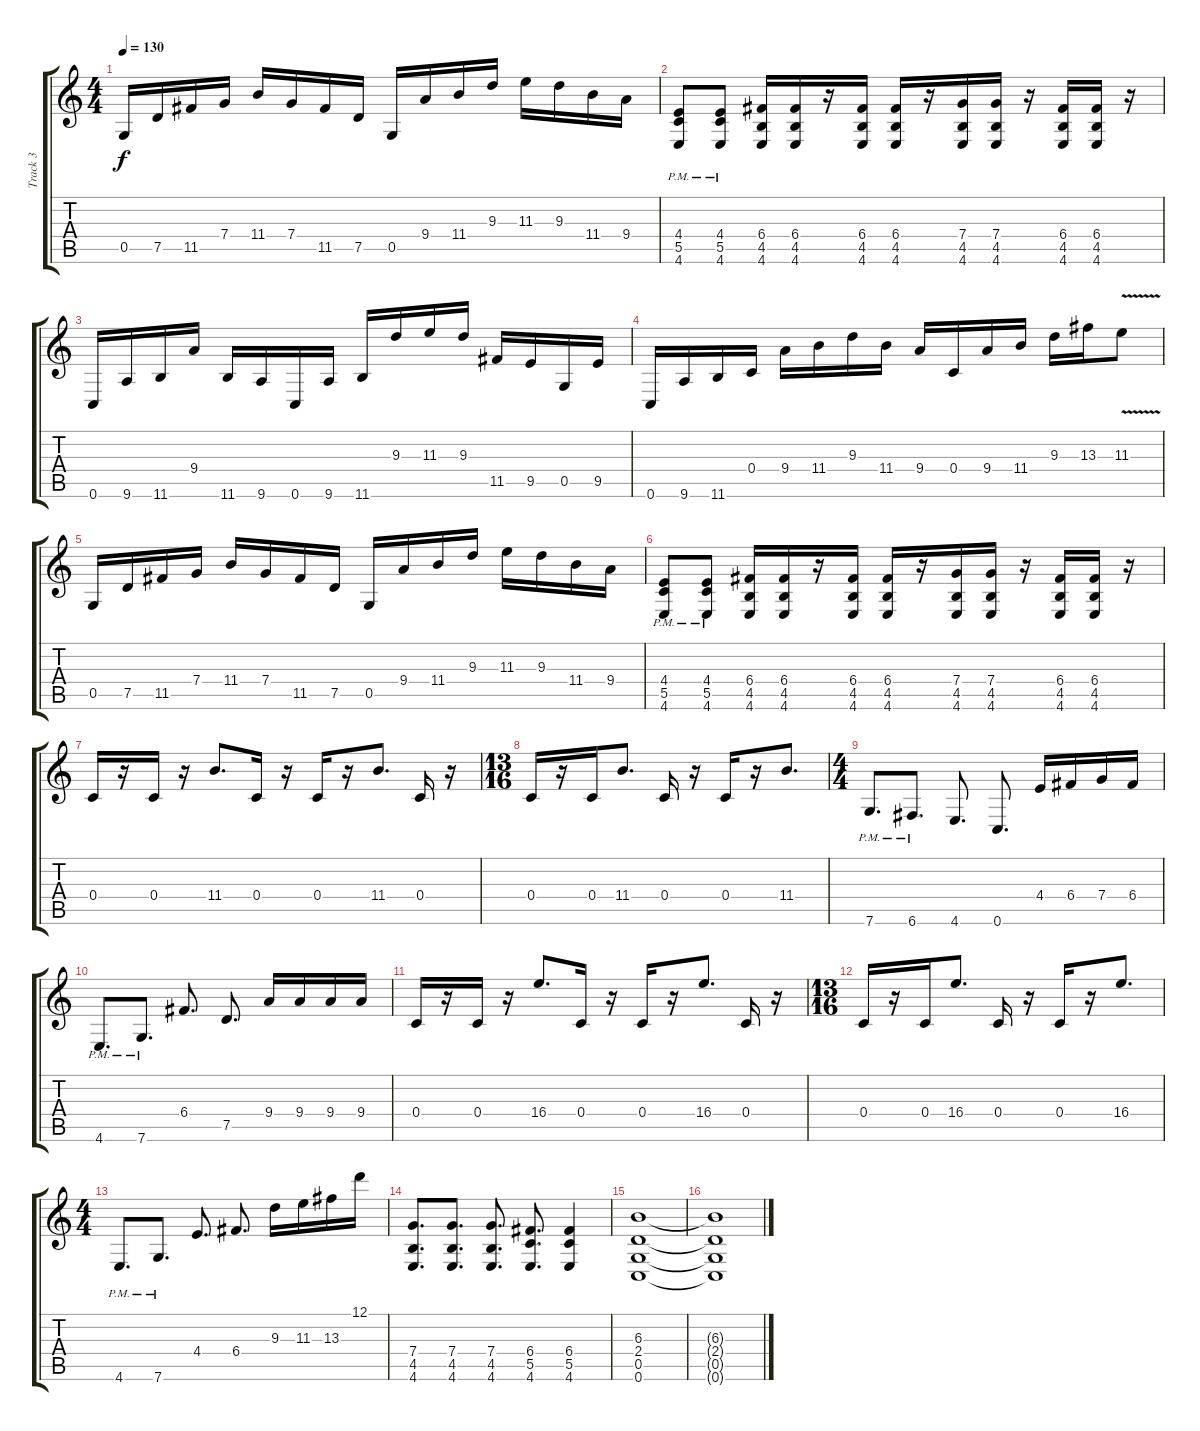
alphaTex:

\track ("Track 3" "Track 3") {instrument distortionguitar}
\staff {score tabs}
\tuning (D4 A3 F3 C3 G2 C2) {hide}
\ts (4 4)
\tempo 130
\clef g2
\ks c
0.5.16{dy f} 7.5.16 11.5.16 7.4.16 11.4.16 7.4.16 11.5.16 7.5.16 0.5.16 9.4.16 11.4.16 9.3.16 11.3.16 9.3.16 11.4.16 9.4.16 |
(4.4{pm} 5.5{pm} 4.6{pm}).8 (4.4{pm} 5.5{pm} 4.6{pm}).8 (6.4 4.5 4.6).16 (6.4 4.5 4.6).16 r.16 (6.4 4.5 4.6).16 (6.4 4.5 4.6).16 r.16 (7.4 4.5 4.6).16 (7.4 4.5 4.6).16 r.16 (6.4 4.5 4.6).16 (6.4 4.5 4.6).16 r.16 |
0.6.16 9.6.16 11.6.16 9.4.16 11.6.16 9.6.16 0.6.16 9.6.16 11.6.16 9.3.16 11.3.16 9.3.16 11.5.16 9.5.16 0.5.16 9.5.16 |
0.6.16 9.6.16 11.6.16 0.4.16 9.4.16 11.4.16 9.3.16 11.4.16 9.4.16 0.4.16 9.4.16 11.4.16 9.3.16 13.3.16 11.3{v}.8 |
0.5.16 7.5.16 11.5.16 7.4.16 11.4.16 7.4.16 11.5.16 7.5.16 0.5.16 9.4.16 11.4.16 9.3.16 11.3.16 9.3.16 11.4.16 9.4.16 |
(4.4{pm} 5.5{pm} 4.6{pm}).8 (4.4{pm} 5.5{pm} 4.6{pm}).8 (6.4 4.5 4.6).16 (6.4 4.5 4.6).16 r.16 (6.4 4.5 4.6).16 (6.4 4.5 4.6).16 r.16 (7.4 4.5 4.6).16 (7.4 4.5 4.6).16 r.16 (6.4 4.5 4.6).16 (6.4 4.5 4.6).16 r.16 |
0.4.16 r.16 0.4.16 r.16 11.4.8{d} 0.4.16 r.16 0.4.16 r.16 11.4.8{d} 0.4.16 r.16 |
\ts (13 16)
0.4.16 r.16 0.4.16 11.4.8{d} 0.4.16 r.16 0.4.16 r.16 11.4.8{d} |
\ts (4 4)
7.6{pm}.8{d} 6.6{pm}.8{d} 4.6.8{d} 0.6.8{d} 4.4.16 6.4.16 7.4.16 6.4.16 |
4.6{pm}.8{d} 7.6{pm}.8{d} 6.4.8{d} 7.5.8{d} 9.4.16 9.4.16 9.4.16 9.4.16 |
0.4.16 r.16 0.4.16 r.16 16.4.8{d} 0.4.16 r.16 0.4.16 r.16 16.4.8{d} 0.4.16 r.16 |
\ts (13 16)
0.4.16 r.16 0.4.16 16.4.8{d} 0.4.16 r.16 0.4.16 r.16 16.4.8{d} |
\ts (4 4)
4.6{pm}.8{d} 7.6{pm}.8{d} 4.4.8{d} 6.4.8{d} 9.3.16 11.3.16 13.3.16 12.1.16 |
(7.4 4.5 4.6).8{d} (7.4 4.5 4.6).8{d} (7.4 4.5 4.6).8{d} (6.4 5.5 4.6).8{d} (6.4 5.5 4.6).4 |
(6.3 2.4 0.5 0.6).1 |
(6.3{t} 2.4{t} 0.5{t} 0.6{t}).1
